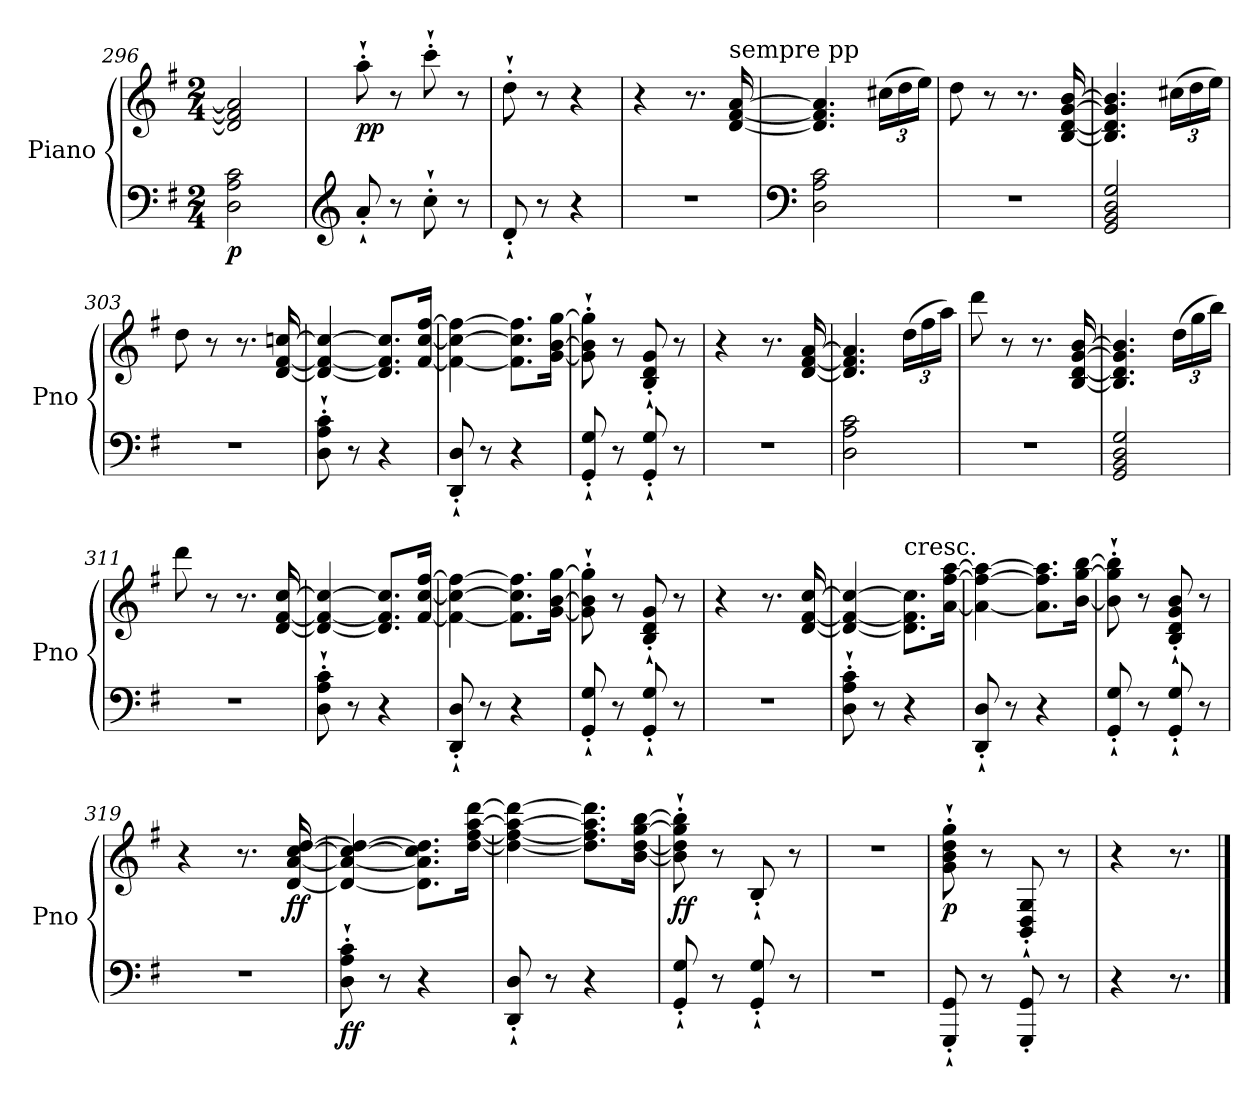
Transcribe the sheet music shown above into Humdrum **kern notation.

**kern	**kern	**dynam
*part1	*part1	*part1
*staff2	*staff1	*staff1/2
*I"Piano	*	*
*I'Pno	*	*
*clefF4	*clefG2	*
*k[f#]	*k[f#]	*
*G:	*G:	*
*M2/4	*M2/4	*
=296	=296	=296
!	!	!LO:DY:b=2
2D\ 2A\ 2c\	2d/] 2f#/] 2a/]	p
=297	=297	=297
*clefG2	*	*
!	!	!LO:DY:b
8a'`/	8aa'`\	pp
8r	8r	.
8cc'`\	8ccc'`\	.
8r	8r	.
=298	=298	=298
8d'`/	8dd'`\	.
8r	8r	.
4r	4r	.
=299	=299	=299
2r	4r	.
.	8.r	.
!	!LO:TX:a:t=sempre pp	!
.	[16d/ [16f#/ [16a/	.
=300	=300	=300
*clefF4	*	*
2D\ 2A\ 2c\	4.d/] 4.f#/] 4.a/]	.
*	*Xbrackettup	*
.	(>24cc#X\LL	.
.	24dd\	.
.	24ee\JJ)	.
=301	=301	=301
2r	8dd\	.
.	8r	.
.	8.r	.
.	[16B/ [16d/ [16g/ [16b/	.
=302	=302	=302
2GG/ 2BB/ 2D/ 2G/	4.B/] 4.d/] 4.g/] 4.b/]	.
.	(>24cc#X\LL	.
.	24dd\	.
.	24ee\JJ)	.
=303	=303	=303
2r	8dd\	.
.	8r	.
.	8.r	.
.	[16d/ [16f#/ [16ccn/	.
=304	=304	=304
8D\'` 8A\'` 8c\'`	4d/_ 4f#/_ 4cc/_	.
8r	.	.
4r	8.d/] 8.f#/] 8.cc/]L	.
.	[16f#/ [16cc/ [16ff#/Jk	.
=305	=305	=305
8DD/'` 8D/'`	4f#\_ 4cc\_ 4ff#\_	.
8r	.	.
4r	8.f#\] 8.cc\] 8.ff#\]L	.
.	[16g\ [16b\ [16gg\Jk	.
=306	=306	=306
8GG/'` 8G/'`	8g\]'` 8b\]'` 8gg\]'`	.
8r	8r	.
8GG/'` 8G/'`	8B/'` 8d/'` 8g/'`	.
8r	8r	.
=307	=307	=307
2r	4r	.
.	8.r	.
.	[16d/ [16f#/ [16a/	.
=308	=308	=308
2D\ 2A\ 2c\	4.d/] 4.f#/] 4.a/]	.
.	(>24dd\LL	.
.	24ff#\	.
.	24aa\JJ)	.
=309	=309	=309
2r	8ddd\	.
.	8r	.
.	8.r	.
.	[16B/ [16d/ [16g/ [16b/	.
=310	=310	=310
2GG/ 2BB/ 2D/ 2G/	4.B/] 4.d/] 4.g/] 4.b/]	.
.	(>24dd\LL	.
.	24gg\	.
.	24bb\JJ)	.
=311	=311	=311
2r	8ddd\	.
.	8r	.
.	8.r	.
.	[16d/ [16f#/ [16cc/	.
=312	=312	=312
8D\'` 8A\'` 8c\'`	4d/_ 4f#/_ 4cc/_	.
8r	.	.
4r	8.d/] 8.f#/] 8.cc/]L	.
.	[16f#/ [16cc/ [16ff#/Jk	.
=313	=313	=313
8DD/'` 8D/'`	4f#\_ 4cc\_ 4ff#\_	.
8r	.	.
4r	8.f#\] 8.cc\] 8.ff#\]L	.
.	[16g\ [16b\ [16gg\Jk	.
=314	=314	=314
8GG/'` 8G/'`	8g\]'` 8b\]'` 8gg\]'`	.
8r	8r	.
8GG/'` 8G/'`	8B/'` 8d/'` 8g/'`	.
8r	8r	.
=315	=315	=315
2r	4r	.
.	8.r	.
.	[16d/ [16f#/ [16cc/	.
=316	=316	=316
8D\'` 8A\'` 8c\'`	4d/_ 4f#/_ 4cc/_	.
8r	.	.
!	!LO:TX:a:t=cresc.	!
4r	8.d\] 8.f#\] 8.cc\]L	.
.	[16a\ [16ff#\ [16aa\Jk	.
=317	=317	=317
8DD/'` 8D/'`	4a\_ 4ff#\_ 4aa\_	.
8r	.	.
4r	8.a\] 8.ff#\] 8.aa\]L	.
.	[16b\ [16gg\ [16bb\Jk	.
=318	=318	=318
8GG/'` 8G/'`	8b\]'` 8gg\]'` 8bb\]'`	.
8r	8r	.
8GG/'` 8G/'`	8B/'` 8d/'` 8g/'` 8b/'`	.
8r	8r	.
=319	=319	=319
2r	4r	.
.	8.r	.
!	!	!LO:DY:b
.	[16d/ [16a/ [16cc/ [16dd/	ff
=320	=320	=320
!	!	!LO:DY:b=2
8D\'` 8A\'` 8c\'`	4d/_ 4a/_ 4cc/_ 4dd/_	ff
8r	.	.
4r	8.d\] 8.a\] 8.cc\] 8.dd\]L	.
.	[16dd\ [16ff#\ [16aa\ [16ddd\Jk	.
=321	=321	=321
8DD/'` 8D/'`	4dd\_ 4ff#\_ 4aa\_ 4ddd\_	.
8r	.	.
4r	8.dd\] 8.ff#\] 8.aa\] 8.ddd\]L	.
.	[16b\ [16dd\ [16gg\ [16bb\Jk	.
=322	=322	=322
!	!	!LO:DY:b
8GG/'` 8G/'`	8b\]'` 8dd\]'` 8gg\]'` 8bb\]'`	ff
8r	8r	.
8GG/'` 8G/'`	8B'`/	.
8r	8r	.
=323	=323	=323
2r	2r	.
=324	=324	=324
!	!	!LO:DY:b
8GGG/'` 8GG/'`	8g\'` 8b\'` 8dd\'` 8gg\'`	p
8r	8r	.
8GGG/' 8GG/'	8BB/'` 8D/'` 8G/'`	.
8r	8r	.
=325	=325	=325
4r	4r	.
8.r	8.r	.
==	==	==
*-	*-	*-
